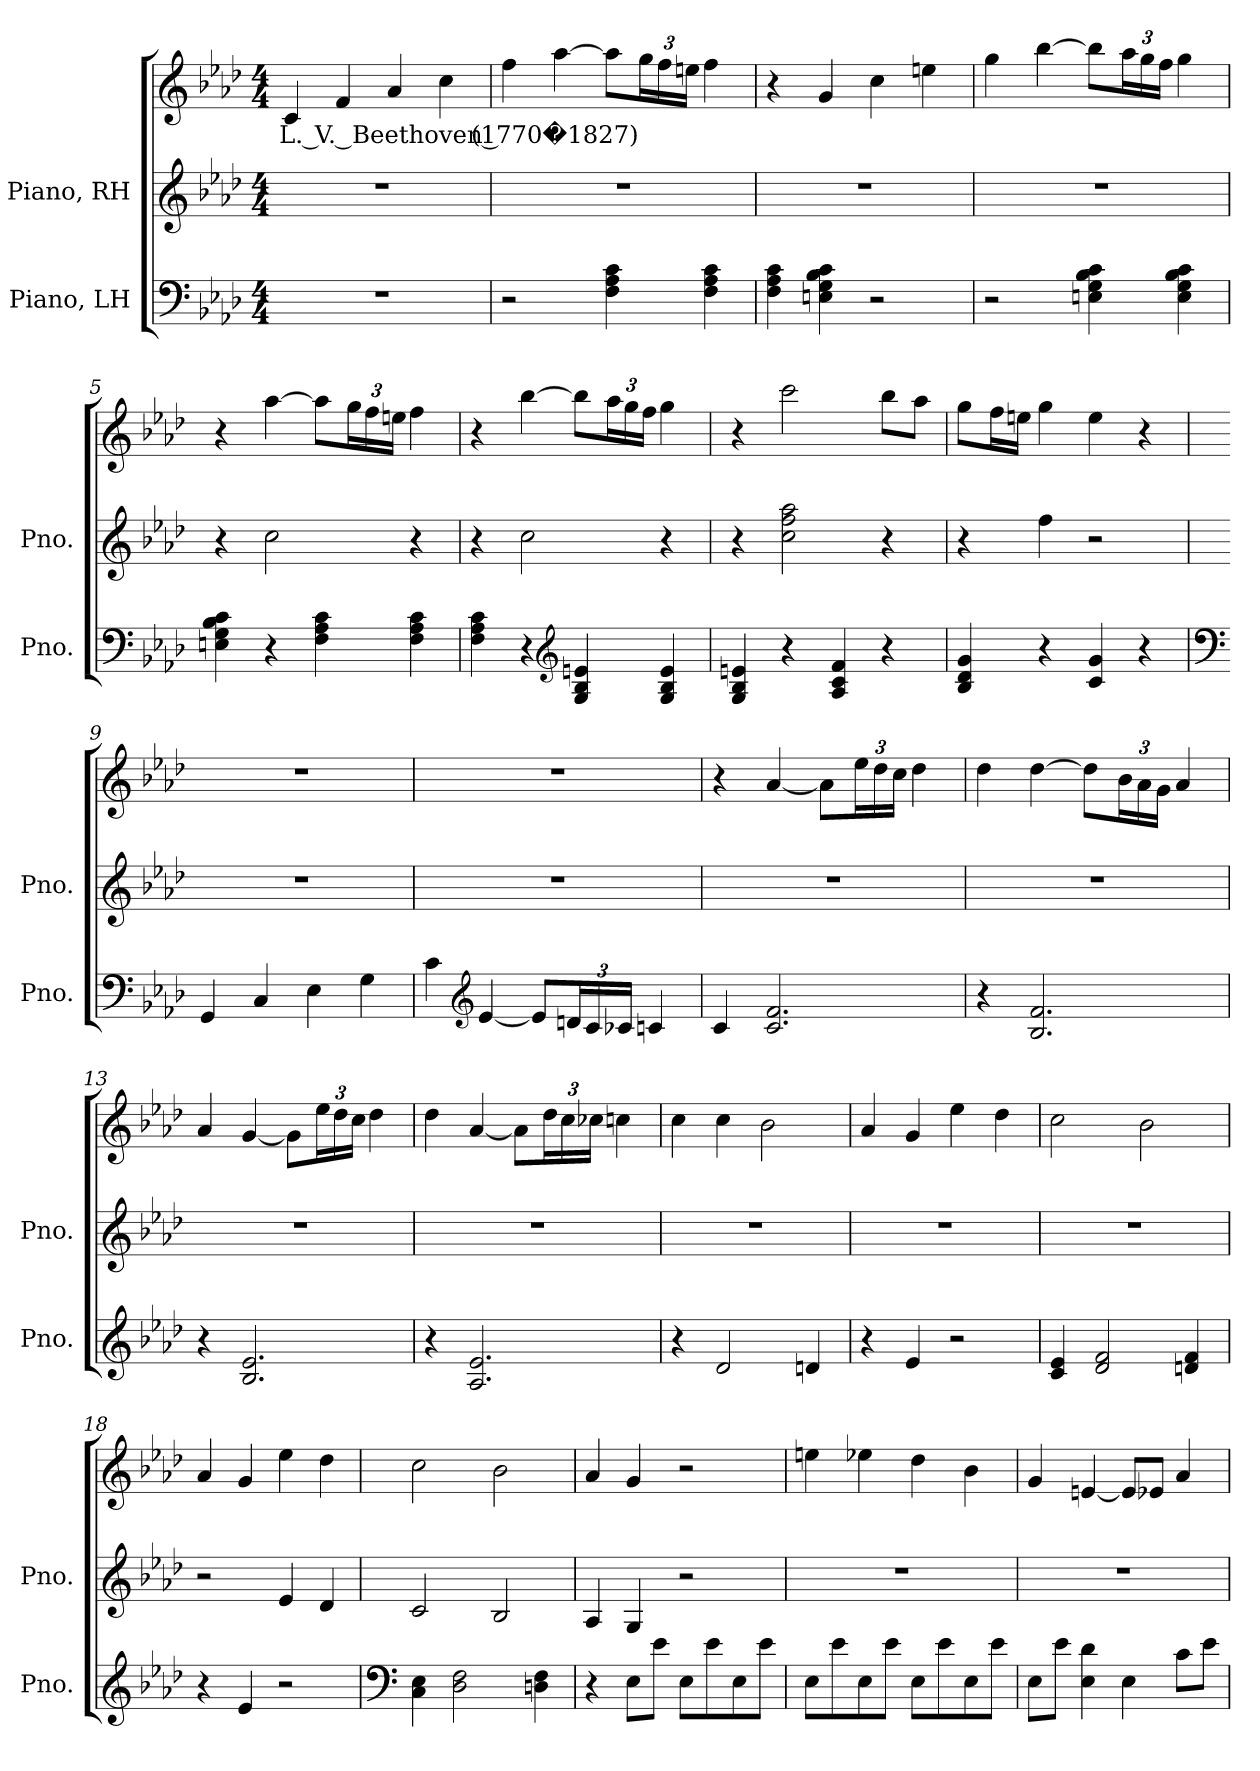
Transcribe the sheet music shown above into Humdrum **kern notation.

**kern	**kern	**kern	**text
*part2	*part1	*part1	*part1
*staff3	*staff2	*staff1	*staff1
*I"Piano, LH	*I"Piano, RH	*	*
*I'Pno.	*I'Pno.	*	*
*clefF4	*clefG2	*clefG2	*
*k[b-e-a-d-]	*k[b-e-a-d-]	*k[b-e-a-d-]	*
*M4/4	*M4/4	*M4/4	*
*MM190	*MM190	*MM190	*
=1	=1	=1	=1
!	!	!	!LO:LY:b
1r	1r	4c/	L. V. Beethoven (1770�1827)
.	.	4f/	.
.	.	4a-/	.
.	.	4cc\	.
=2	=2	=2	=2
2r	1r	4ff\	.
.	.	[4aa-\	.
4F\ 4A-\ 4c\	.	8aa-\L]	.
*	*	*Xbrackettup	*
.	.	24gg\L	.
.	.	24ff\	.
.	.	24een\JJ	.
4F\ 4A-\ 4c\	.	4ff\	.
=3	=3	=3	=3
4F\ 4A-\ 4c\	1r	4r	.
4En\ 4G\ 4B-\ 4c\	.	4g/	.
2r	.	4cc\	.
.	.	4een\	.
!!LO:LB:g=z
=4	=4	=4	=4
2r	1r	4gg\	.
.	.	[4bb-\	.
4En\ 4G\ 4B-\ 4c\	.	8bb-\L]	.
.	.	24aa-\L	.
.	.	24gg\	.
.	.	24ff\JJ	.
4E\ 4G\ 4B-\ 4c\	.	4gg\	.
=5	=5	=5	=5
4En\ 4G\ 4B-\ 4c\	4r	4r	.
4r	2cc\	[4aa-\	.
4F\ 4A-\ 4c\	.	8aa-\L]	.
.	.	24gg\L	.
.	.	24ff\	.
.	.	24een\JJ	.
4F\ 4A-\ 4c\	4r	4ff\	.
=6	=6	=6	=6
4F\ 4A-\ 4c\	4r	4r	.
4r	2cc\	[4bb-\	.
*clefG2	*	*	*
4G/ 4B-/ 4en/	.	8bb-\L]	.
.	.	24aa-\L	.
.	.	24gg\	.
.	.	24ff\JJ	.
4G/ 4B-/ 4e/	4r	4gg\	.
=7	=7	=7	=7
4G/ 4B-/ 4en/	4r	4r	.
4r	2cc\ 2ff\ 2aa-\	2ccc\	.
4A-/ 4c/ 4f/	.	.	.
4r	4r	8bb-\L	.
.	.	8aa-\J	.
=8	=8	=8	=8
4B-/ 4d-/ 4g/	4r	8gg\L	.
.	.	16ff\L	.
.	.	16een\JJ	.
4r	4ff\	4gg\	.
4c/ 4g/	2r	4ee\	.
4r	.	4r	.
!!LO:LB:g=z
=9	=9	=9	=9
*clefF4	*	*	*
4GG/	1r	1r	.
4C/	.	.	.
4E-\	.	.	.
4G\	.	.	.
=10	=10	=10	=10
4c\	1r	1r	.
*clefG2	*	*	*
[4e-/	.	.	.
8e-/L]	.	.	.
*Xbrackettup	*	*	*
24dn/L	.	.	.
24c/	.	.	.
24c-X/JJ	.	.	.
4cn/	.	.	.
=11	=11	=11	=11
4c/	1r	4r	.
2.c/ 2.f/	.	[4a-/	.
.	.	8a-\L]	.
.	.	24ee-\L	.
.	.	24dd-\	.
.	.	24cc\JJ	.
.	.	4dd-\	.
=12	=12	=12	=12
4r	1r	4dd-\	.
2.B-/ 2.f/	.	[4dd-\	.
.	.	8dd-\L]	.
.	.	24b-\L	.
.	.	24a-\	.
.	.	24g\JJ	.
.	.	4a-/	.
=13	=13	=13	=13
4r	1r	4a-/	.
2.B-/ 2.e-/	.	[4g/	.
.	.	8g\L]	.
.	.	24ee-\L	.
.	.	24dd-\	.
.	.	24cc\JJ	.
.	.	4dd-\	.
!!LO:LB:g=z
=14	=14	=14	=14
4r	1r	4dd-\	.
2.A-/ 2.e-/	.	[4a-/	.
.	.	8a-\L]	.
.	.	24dd-\L	.
.	.	24cc\	.
.	.	24cc-X\JJ	.
.	.	4ccn\	.
=15	=15	=15	=15
4r	1r	4cc\	.
2d-/	.	4cc\	.
.	.	2b-\	.
4dn/	.	.	.
=16	=16	=16	=16
4r	1r	4a-/	.
4e-/	.	4g/	.
2r	.	4ee-\	.
.	.	4dd-\	.
=17	=17	=17	=17
4c/ 4e-/	1r	2cc\	.
2d-/ 2f/	.	.	.
.	.	2b-\	.
4dn/ 4f/	.	.	.
=18	=18	=18	=18
4r	2r	4a-/	.
4e-/	.	4g/	.
2r	4e-/	4ee-\	.
.	4d-/	4dd-\	.
=19	=19	=19	=19
*clefF4	*	*	*
4C\ 4E-\	2c/	2cc\	.
2D-\ 2F\	.	.	.
.	2B-/	2b-\	.
4Dn\ 4F\	.	.	.
!!LO:PB:g=z
=20	=20	=20	=20
4r	4A-/	4a-/	.
8E-\L	4G/	4g/	.
8e-\J	.	.	.
8E-\L	2r	2r	.
8e-\	.	.	.
8E-\	.	.	.
8e-\J	.	.	.
=21	=21	=21	=21
8E-\L	1r	4een\	.
8e-\	.	.	.
8E-\	.	4ee-X\	.
8e-\J	.	.	.
8E-\L	.	4dd-\	.
8e-\	.	.	.
8E-\	.	4b-\	.
8e-\J	.	.	.
=22	=22	=22	=22
8E-\L	1r	4g/	.
8e-\J	.	.	.
4E-\ 4d-\	.	[4en/	.
4E-\	.	8e/L]	.
.	.	8e-X/J	.
8c\L	.	4a-/	.
8e-\J	.	.	.
=	=	=	=
*-	*-	*-	*-
